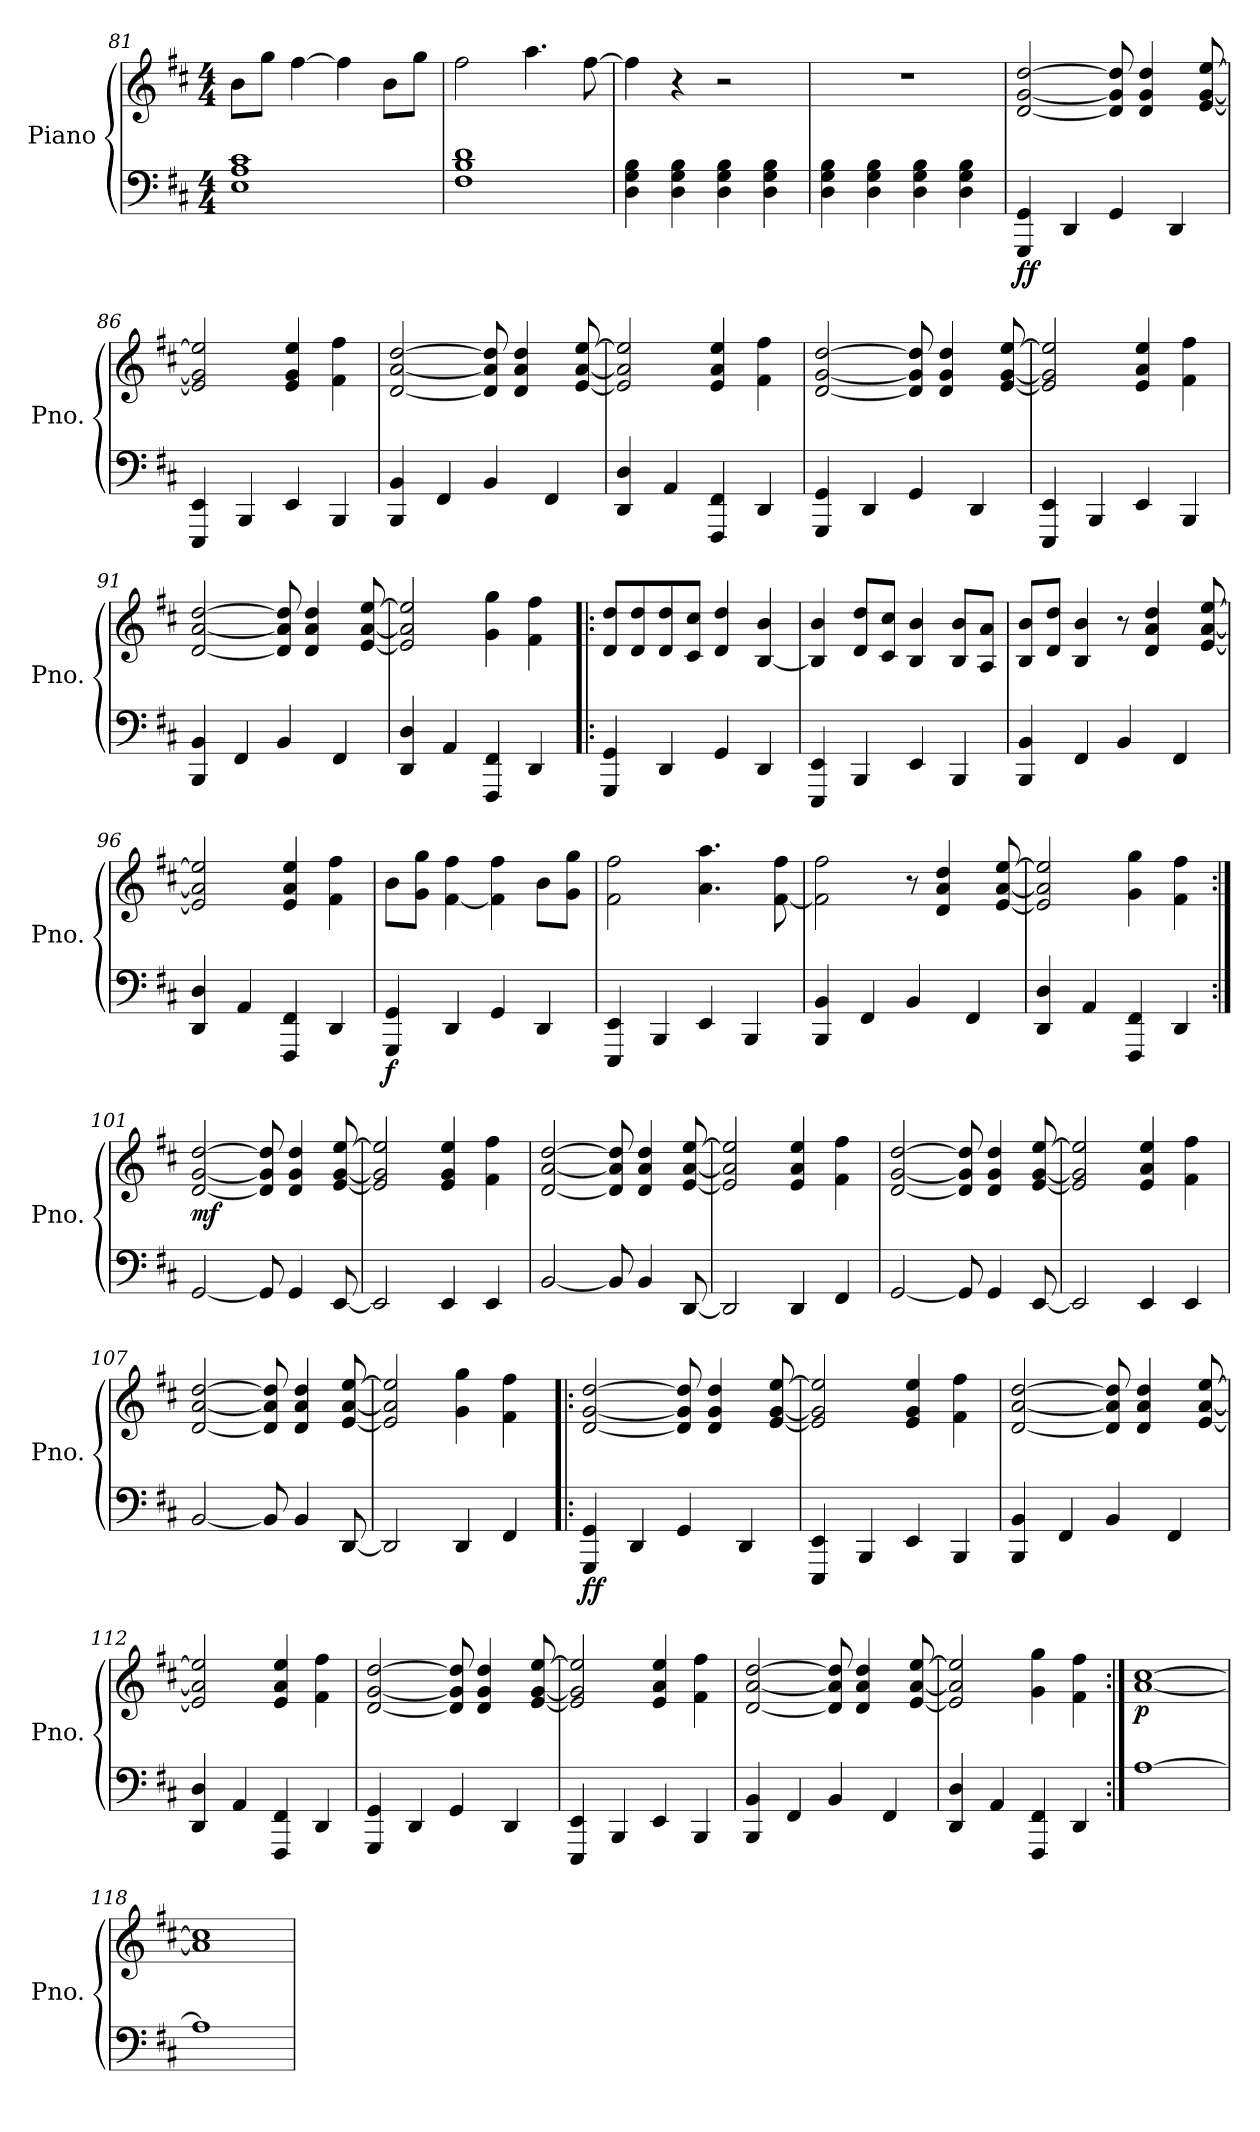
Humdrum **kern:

**kern	**kern	**dynam
*part1	*part1	*part1
*staff2	*staff1	*staff1/2
*I"Piano	*	*
*I'Pno.	*	*
*clefF4	*clefG2	*
*k[f#c#]	*k[f#c#]	*
*M4/4	*M4/4	*
=81	=81	=81
1E 1A 1c#	8b\L	.
.	8gg\J	.
.	[4ff#\	.
.	4ff#\]	.
.	8b\L	.
.	8gg\J	.
=82	=82	=82
1F# 1B 1d	2ff#\	.
.	4.aa\	.
.	[8ff#\	.
=83	=83	=83
4D\ 4G\ 4B\	4ff#\]	.
4D\ 4G\ 4B\	4r	.
4D\ 4G\ 4B\	2r	.
4D\ 4G\ 4B\	.	.
=84	=84	=84
4D\ 4G\ 4B\	1r	.
4D\ 4G\ 4B\	.	.
4D\ 4G\ 4B\	.	.
4D\ 4G\ 4B\	.	.
=85	=85	=85
!	!	!LO:DY:b=2
!	!	!LO:DY:n=1:b
4GGG/ 4GG/	[2d/ [2g/ [2dd/	f f
4DD/	.	.
4GG/	8d/] 8g/] 8dd/]	.
.	4d/ 4g/ 4dd/	.
4DD/	.	.
.	[8e/ [8g/ [8ee/	.
=86	=86	=86
4EEE/ 4EE/	2e/] 2g/] 2ee/]	.
4BBB/	.	.
4EE/	4e/ 4g/ 4ee/	.
4BBB/	4f#\ 4ff#\	.
!!LO:PB:g=z
=87	=87	=87
4BBB/ 4BB/	[2d/ [2a/ [2dd/	.
4FF#/	.	.
4BB/	8d/] 8a/] 8dd/]	.
.	4d/ 4a/ 4dd/	.
4FF#/	.	.
.	[8e/ [8a/ [8ee/	.
=88	=88	=88
4DD/ 4D/	2e/] 2a/] 2ee/]	.
4AA/	.	.
4FFF#/ 4FF#/	4e/ 4a/ 4ee/	.
4DD/	4f#\ 4ff#\	.
=89	=89	=89
4GGG/ 4GG/	[2d/ [2g/ [2dd/	.
4DD/	.	.
4GG/	8d/] 8g/] 8dd/]	.
.	4d/ 4g/ 4dd/	.
4DD/	.	.
.	[8e/ [8g/ [8ee/	.
=90	=90	=90
4EEE/ 4EE/	2e/] 2g/] 2ee/]	.
4BBB/	.	.
4EE/	4e/ 4a/ 4ee/	.
4BBB/	4f#\ 4ff#\	.
=91	=91	=91
4BBB/ 4BB/	[2d/ [2a/ [2dd/	.
4FF#/	.	.
4BB/	8d/] 8a/] 8dd/]	.
.	4d/ 4a/ 4dd/	.
4FF#/	.	.
.	[8e/ [8a/ [8ee/	.
=92	=92	=92
4DD/ 4D/	2e/] 2a/] 2ee/]	.
4AA/	.	.
4FFF#/ 4FF#/	4g\ 4gg\	.
4DD/	4f#\ 4ff#\	.
=93!|:	=93!|:	=93!|:
4GGG/ 4GG/	8d/ 8dd/L	.
.	8d/ 8dd/	.
4DD/	8d/ 8dd/	.
.	8c#/ 8cc#/J	.
4GG/	4d/ 4dd/	.
4DD/	[4B/ 4b/	.
!!LO:LB:g=z
=94	=94	=94
4EEE/ 4EE/	4B/] 4b/	.
4BBB/	8d/ 8dd/L	.
.	8c#/ 8cc#/J	.
4EE/	4B/ 4b/	.
4BBB/	8B/ 8b/L	.
.	8A/ 8a/J	.
=95	=95	=95
4BBB/ 4BB/	8B/ 8b/L	.
.	8d/ 8dd/J	.
4FF#/	4B/ 4b/	.
4BB/	8r	.
.	4d/ 4a/ 4dd/	.
4FF#/	.	.
.	[8e/ [8a/ [8ee/	.
=96	=96	=96
4DD/ 4D/	2e/] 2a/] 2ee/]	.
4AA/	.	.
4FFF#/ 4FF#/	4e/ 4a/ 4ee/	.
4DD/	4f#\ 4ff#\	.
=97	=97	=97
!	!	!LO:DY:b=2
4GGG/ 4GG/	8b\L	f
.	8g\ 8gg\J	.
4DD/	[4f#\ 4ff#\	.
4GG/	4f#\] 4ff#\	.
4DD/	8b\L	.
.	8g\ 8gg\J	.
=98	=98	=98
4EEE/ 4EE/	2f#\ 2ff#\	.
4BBB/	.	.
4EE/	4.a\ 4.aa\	.
4BBB/	.	.
.	[8f#\ 8ff#\	.
=99	=99	=99
4BBB/ 4BB/	2f#\] 2ff#\	.
4FF#/	.	.
4BB/	8r	.
.	4d/ 4a/ 4dd/	.
4FF#/	.	.
.	[8e/ [8a/ [8ee/	.
!!LO:LB:g=z
=100	=100	=100
4DD/ 4D/	2e/] 2a/] 2ee/]	.
4AA/	.	.
4FFF#/ 4FF#/	4g\ 4gg\	.
4DD/	4f#\ 4ff#\	.
=101:|!	=101:|!	=101:|!
!	!	!LO:DY:b
[2GG/	[2d/ [2g/ [2dd/	mf
8GG/]	8d/] 8g/] 8dd/]	.
4GG/	4d/ 4g/ 4dd/	.
[8EE/	[8e/ [8g/ [8ee/	.
=102	=102	=102
2EE/]	2e/] 2g/] 2ee/]	.
4EE/	4e/ 4g/ 4ee/	.
4EE/	4f#\ 4ff#\	.
=103	=103	=103
[2BB/	[2d/ [2a/ [2dd/	.
8BB/]	8d/] 8a/] 8dd/]	.
4BB/	4d/ 4a/ 4dd/	.
[8DD/	[8e/ [8a/ [8ee/	.
=104	=104	=104
2DD/]	2e/] 2a/] 2ee/]	.
4DD/	4e/ 4a/ 4ee/	.
4FF#/	4f#\ 4ff#\	.
=105	=105	=105
[2GG/	[2d/ [2g/ [2dd/	.
8GG/]	8d/] 8g/] 8dd/]	.
4GG/	4d/ 4g/ 4dd/	.
[8EE/	[8e/ [8g/ [8ee/	.
=106	=106	=106
2EE/]	2e/] 2g/] 2ee/]	.
4EE/	4e/ 4a/ 4ee/	.
4EE/	4f#\ 4ff#\	.
!!LO:LB:g=z
=107	=107	=107
[2BB/	[2d/ [2a/ [2dd/	.
8BB/]	8d/] 8a/] 8dd/]	.
4BB/	4d/ 4a/ 4dd/	.
[8DD/	[8e/ [8a/ [8ee/	.
=108	=108	=108
2DD/]	2e/] 2a/] 2ee/]	.
4DD/	4g\ 4gg\	.
4FF#/	4f#\ 4ff#\	.
=109!|:	=109!|:	=109!|:
!	!	!LO:DY:b=2
!	!	!LO:DY:n=1:b
4GGG/ 4GG/	[2d/ [2g/ [2dd/	f f
4DD/	.	.
4GG/	8d/] 8g/] 8dd/]	.
.	4d/ 4g/ 4dd/	.
4DD/	.	.
.	[8e/ [8g/ [8ee/	.
=110	=110	=110
4EEE/ 4EE/	2e/] 2g/] 2ee/]	.
4BBB/	.	.
4EE/	4e/ 4g/ 4ee/	.
4BBB/	4f#\ 4ff#\	.
=111	=111	=111
4BBB/ 4BB/	[2d/ [2a/ [2dd/	.
4FF#/	.	.
4BB/	8d/] 8a/] 8dd/]	.
.	4d/ 4a/ 4dd/	.
4FF#/	.	.
.	[8e/ [8a/ [8ee/	.
=112	=112	=112
4DD/ 4D/	2e/] 2a/] 2ee/]	.
4AA/	.	.
4FFF#/ 4FF#/	4e/ 4a/ 4ee/	.
4DD/	4f#\ 4ff#\	.
=113	=113	=113
4GGG/ 4GG/	[2d/ [2g/ [2dd/	.
4DD/	.	.
4GG/	8d/] 8g/] 8dd/]	.
.	4d/ 4g/ 4dd/	.
4DD/	.	.
.	[8e/ [8g/ [8ee/	.
!!LO:LB:g=z
=114	=114	=114
4EEE/ 4EE/	2e/] 2g/] 2ee/]	.
4BBB/	.	.
4EE/	4e/ 4a/ 4ee/	.
4BBB/	4f#\ 4ff#\	.
=115	=115	=115
4BBB/ 4BB/	[2d/ [2a/ [2dd/	.
4FF#/	.	.
4BB/	8d/] 8a/] 8dd/]	.
.	4d/ 4a/ 4dd/	.
4FF#/	.	.
.	[8e/ [8a/ [8ee/	.
=116	=116	=116
4DD/ 4D/	2e/] 2a/] 2ee/]	.
4AA/	.	.
4FFF#/ 4FF#/	4g\ 4gg\	.
4DD/	4f#\ 4ff#\	.
=117:|!	=117:|!	=117:|!
!	!	!LO:DY:b
[1A	[1a [1cc#	p
=118	=118	=118
1A]	1a] 1cc#]	.
=	=	=
*-	*-	*-
